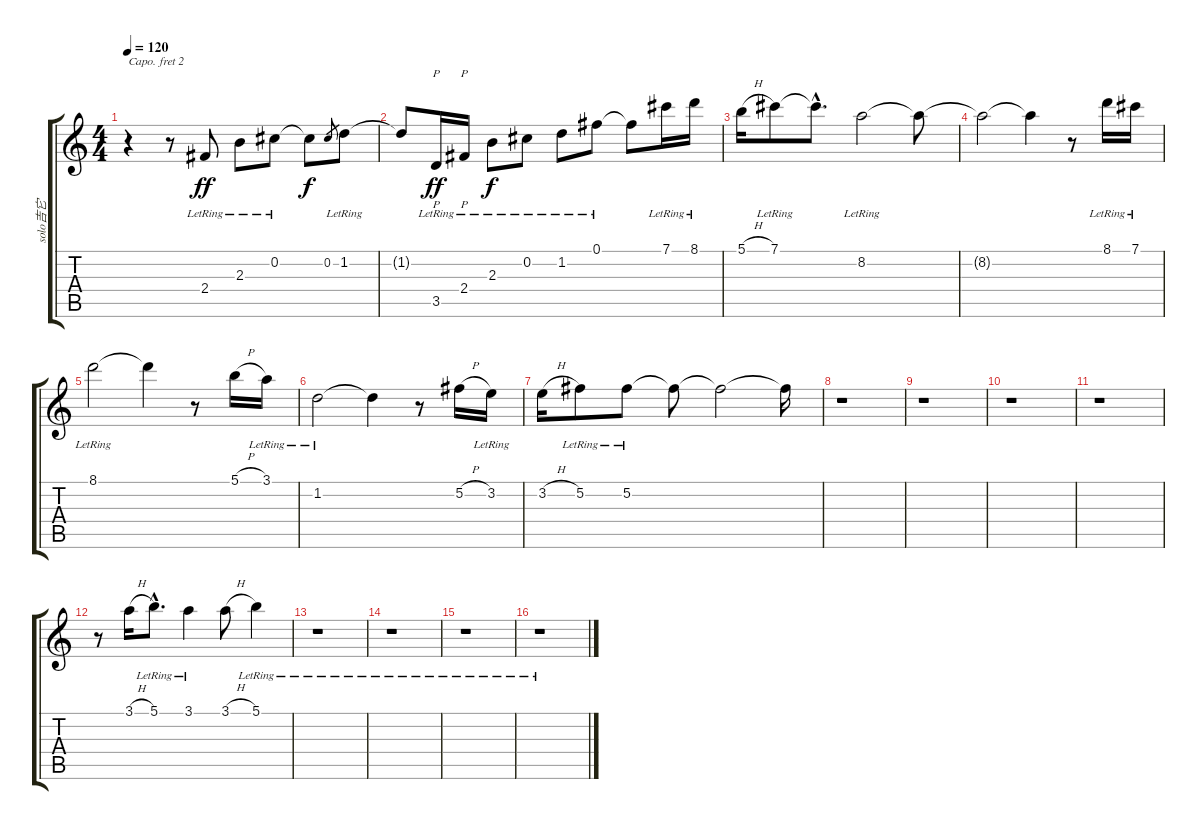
\track ("solo吉它" "solo吉它") {instrument acousticguitarnylon}
\staff {score tabs}
\capo 2
\tuning (E4 B3 G3 D3 A2 E2) {hide}
\ts (4 4)
\tempo 120
\clef g2
\ks c
r.4{dy f} r.8 2.4{lr}.8{dy ff} 2.3{lr}.8 0.2{lr}.8 0.2{t}.8{dy f} 0.2.8{gr} 1.2{lr}.8 |
1.2{t}.8 3.5{lr}.16{p dy ff} 2.4{lr}.16{p} 2.3{lr}.8{dy f} 0.2{lr}.8 1.2{lr}.8 0.1{lr}.8 0.1{t}.8 7.1{lr}.16 8.1{lr}.16 |
5.1{h}.16 7.1{lr}.8 7.1{hac t}.8{d} 8.2{lr}.2 8.2{t}.8 |
8.2{t}.2 8.2{t}.4 r.8 8.1{lr}.16 7.1{lr}.16 |
8.1{lr}.2 8.1{t}.4 r.8 5.1{h}.16 3.1{lr}.16 |
1.2{lr}.2 1.2{t}.4 r.8 5.2{h}.16 3.2{lr}.16 |
3.2{h}.16 5.2{lr}.8 5.2{lr}.8 5.2{t}.8 5.2{t}.2 5.2{t}.16 |
r.1 |
r.1 |
r.1 |
r.1 |
r.8 3.1{h}.16 5.1{hac lr}.8{d} 3.1{lr}.4 3.1{h}.8 5.1{lr}.4 |
r.1 |
r.1 |
r.1 |
r.1
